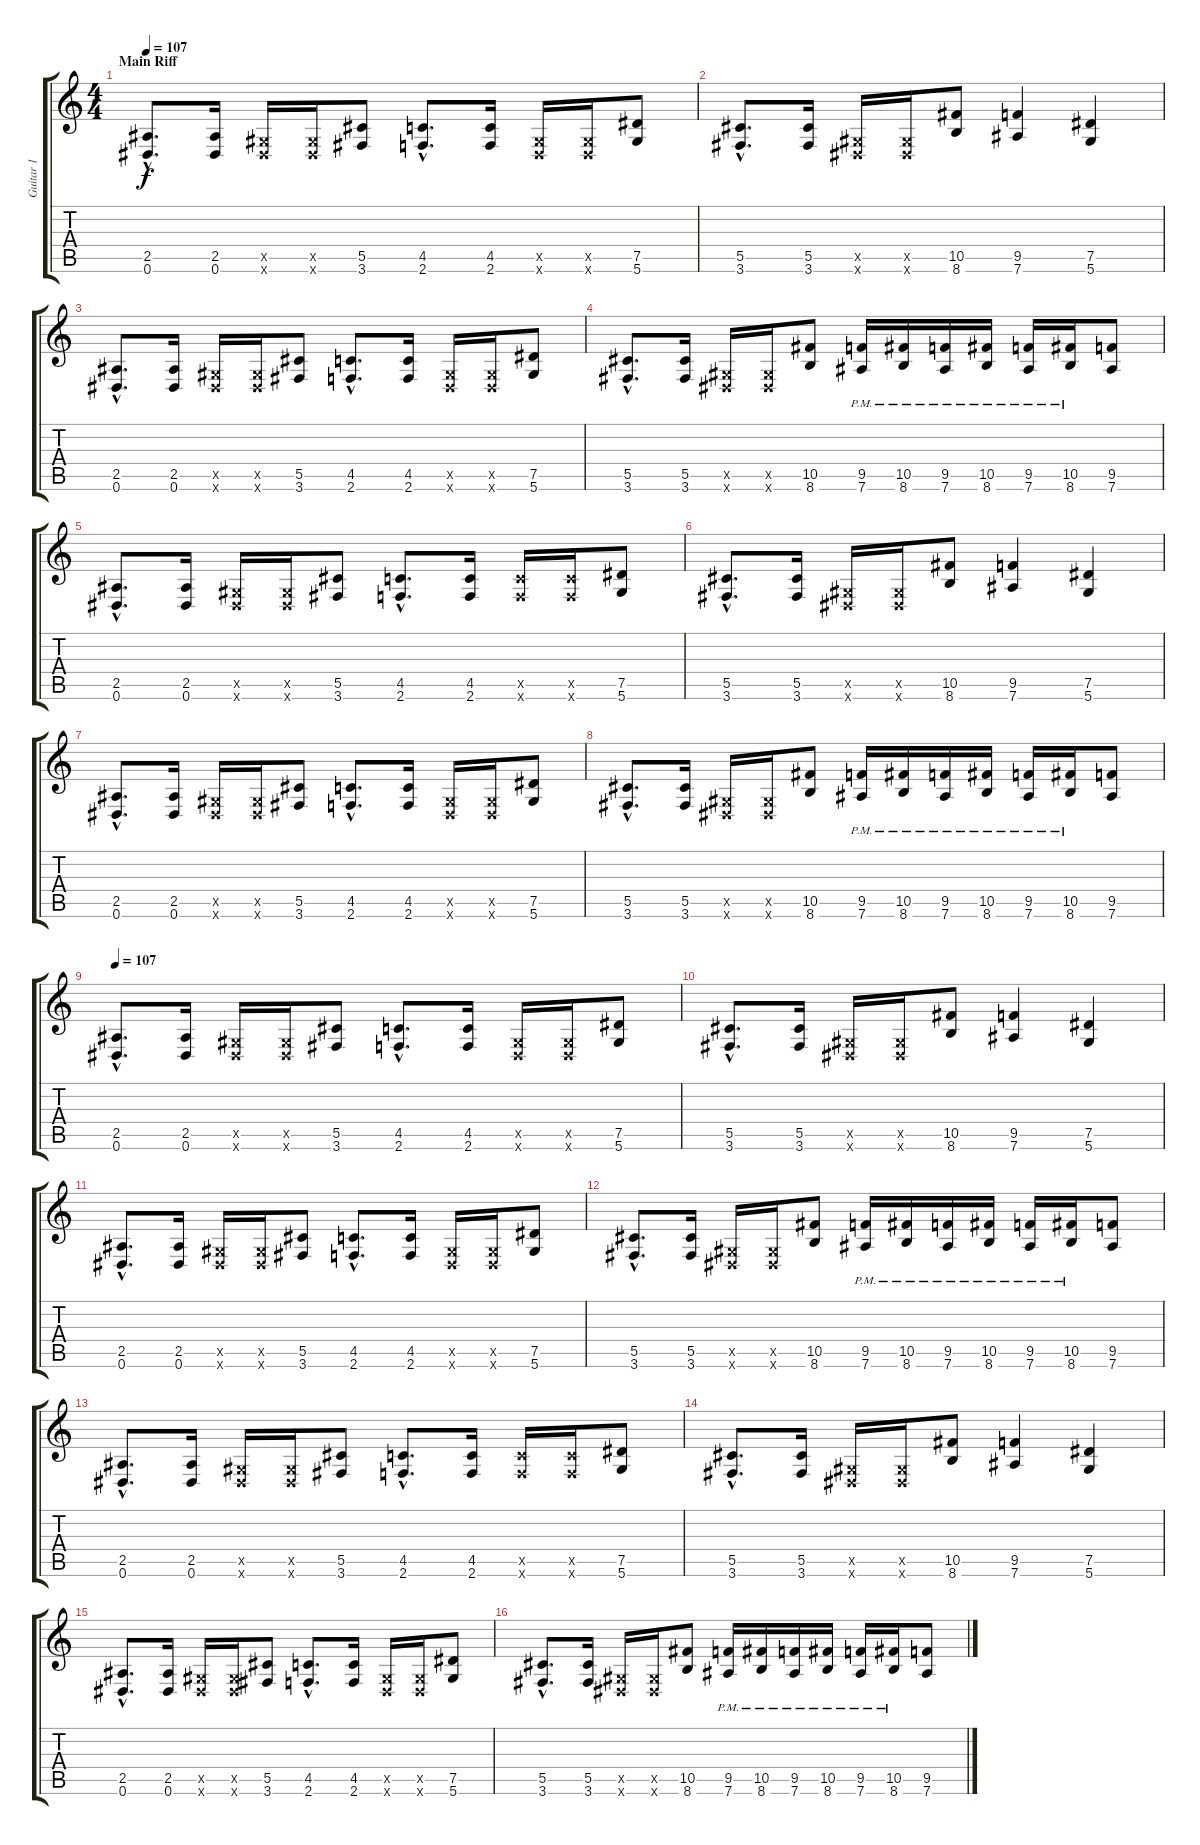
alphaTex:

\track ("Guitar 1" "Guitar 1") {instrument distortionguitar}
\staff {score tabs}
\tuning (Eb4 Bb3 Gb3 Db3 Ab2 Eb2) {hide}
\ts (4 4)
\section ("" "Main Riff")
\tempo 107
\clef g2
\ks c
(2.5 0.6{hac}).8{d dy f volume 11} (2.5 0.6).16 (0.5{x} 0.6{x}).16 (0.5{x} 0.6{x}).16 (5.5 3.6).8 (4.5{hac} 2.6{hac}).8{d} (4.5 2.6).16 (0.5{x} 0.6{x}).16 (0.5{x} 0.6{x}).16 (7.5 5.6).8 |
(5.5{hac} 3.6{hac}).8{d} (5.5 3.6).16 (0.5{x} 0.6{x}).16 (0.5{x} 0.6{x}).16 (10.5 8.6).8 (9.5 7.6).4 (7.5 5.6).4 |
(2.5 0.6{hac}).8{d} (2.5 0.6).16 (0.5{x} 0.6{x}).16 (0.5{x} 0.6{x}).16 (5.5 3.6).8 (4.5{hac} 2.6{hac}).8{d} (4.5 2.6).16 (0.5{x} 0.6{x}).16 (0.5{x} 0.6{x}).16 (7.5 5.6).8 |
(5.5{hac} 3.6{hac}).8{d} (5.5 3.6).16 (0.5{x} 0.6{x}).16 (0.5{x} 0.6{x}).16 (10.5 8.6).8 (9.5{pm} 7.6{pm}).16 (10.5{pm} 8.6{pm}).16 (9.5{pm} 7.6{pm}).16 (10.5{pm} 8.6{pm}).16 (9.5{pm} 7.6{pm}).16 (10.5{pm} 8.6{pm}).16 (9.5 7.6).8 |
(2.5{hac} 0.6{hac}).8{d} (2.5 0.6).16 (0.5{x} 0.6{x}).16 (0.5{x} 0.6{x}).16 (5.5 3.6).8 (4.5{hac} 2.6{hac}).8{d} (4.5 2.6).16 (4.5{x} 2.6{x}).16 (4.5{x} 2.6{x}).16 (7.5 5.6).8 |
(5.5{hac} 3.6{hac}).8{d} (5.5 3.6).16 (0.5{x} 0.6{x}).16 (0.5{x} 0.6{x}).16 (10.5 8.6).8 (9.5 7.6).4 (7.5 5.6).4 |
(2.5 0.6{hac}).8{d} (2.5 0.6).16 (0.5{x} 0.6{x}).16 (0.5{x} 0.6{x}).16 (5.5 3.6).8 (4.5{hac} 2.6{hac}).8{d} (4.5 2.6).16 (0.5{x} 0.6{x}).16 (0.5{x} 0.6{x}).16 (7.5 5.6).8 |
(5.5{hac} 3.6{hac}).8{d} (5.5 3.6).16 (0.5{x} 0.6{x}).16 (0.5{x} 0.6{x}).16 (10.5 8.6).8 (9.5{pm} 7.6{pm}).16 (10.5{pm} 8.6{pm}).16 (9.5{pm} 7.6{pm}).16 (10.5{pm} 8.6{pm}).16 (9.5{pm} 7.6{pm}).16 (10.5{pm} 8.6{pm}).16 (9.5 7.6).8 |
\tempo 107
(2.5 0.6{hac}).8{d} (2.5 0.6).16 (0.5{x} 0.6{x}).16 (0.5{x} 0.6{x}).16 (5.5 3.6).8 (4.5{hac} 2.6{hac}).8{d} (4.5 2.6).16 (0.5{x} 0.6{x}).16 (0.5{x} 0.6{x}).16 (7.5 5.6).8 |
(5.5{hac} 3.6{hac}).8{d} (5.5 3.6).16 (0.5{x} 0.6{x}).16 (0.5{x} 0.6{x}).16 (10.5 8.6).8 (9.5 7.6).4 (7.5 5.6).4 |
(2.5 0.6{hac}).8{d} (2.5 0.6).16 (0.5{x} 0.6{x}).16 (0.5{x} 0.6{x}).16 (5.5 3.6).8 (4.5{hac} 2.6{hac}).8{d} (4.5 2.6).16 (0.5{x} 0.6{x}).16 (0.5{x} 0.6{x}).16 (7.5 5.6).8 |
(5.5{hac} 3.6{hac}).8{d} (5.5 3.6).16 (0.5{x} 0.6{x}).16 (0.5{x} 0.6{x}).16 (10.5 8.6).8 (9.5{pm} 7.6{pm}).16 (10.5{pm} 8.6{pm}).16 (9.5{pm} 7.6{pm}).16 (10.5{pm} 8.6{pm}).16 (9.5{pm} 7.6{pm}).16 (10.5{pm} 8.6{pm}).16 (9.5 7.6).8 |
(2.5{hac} 0.6{hac}).8{d} (2.5 0.6).16 (0.5{x} 0.6{x}).16 (0.5{x} 0.6{x}).16 (5.5 3.6).8 (4.5{hac} 2.6{hac}).8{d} (4.5 2.6).16 (4.5{x} 2.6{x}).16 (4.5{x} 2.6{x}).16 (7.5 5.6).8 |
(5.5{hac} 3.6{hac}).8{d} (5.5 3.6).16 (0.5{x} 0.6{x}).16 (0.5{x} 0.6{x}).16 (10.5 8.6).8 (9.5 7.6).4 (7.5 5.6).4 |
(2.5 0.6{hac}).8{d} (2.5 0.6).16 (0.5{x} 0.6{x}).16 (0.5{x} 0.6{x}).16 (5.5 3.6).8 (4.5{hac} 2.6{hac}).8{d} (4.5 2.6).16 (0.5{x} 0.6{x}).16 (0.5{x} 0.6{x}).16 (7.5 5.6).8 |
(5.5{hac} 3.6{hac}).8{d} (5.5 3.6).16 (0.5{x} 0.6{x}).16 (0.5{x} 0.6{x}).16 (10.5 8.6).8 (9.5{pm} 7.6{pm}).16 (10.5{pm} 8.6{pm}).16 (9.5{pm} 7.6{pm}).16 (10.5{pm} 8.6{pm}).16 (9.5{pm} 7.6{pm}).16 (10.5{pm} 8.6{pm}).16 (9.5 7.6).8
